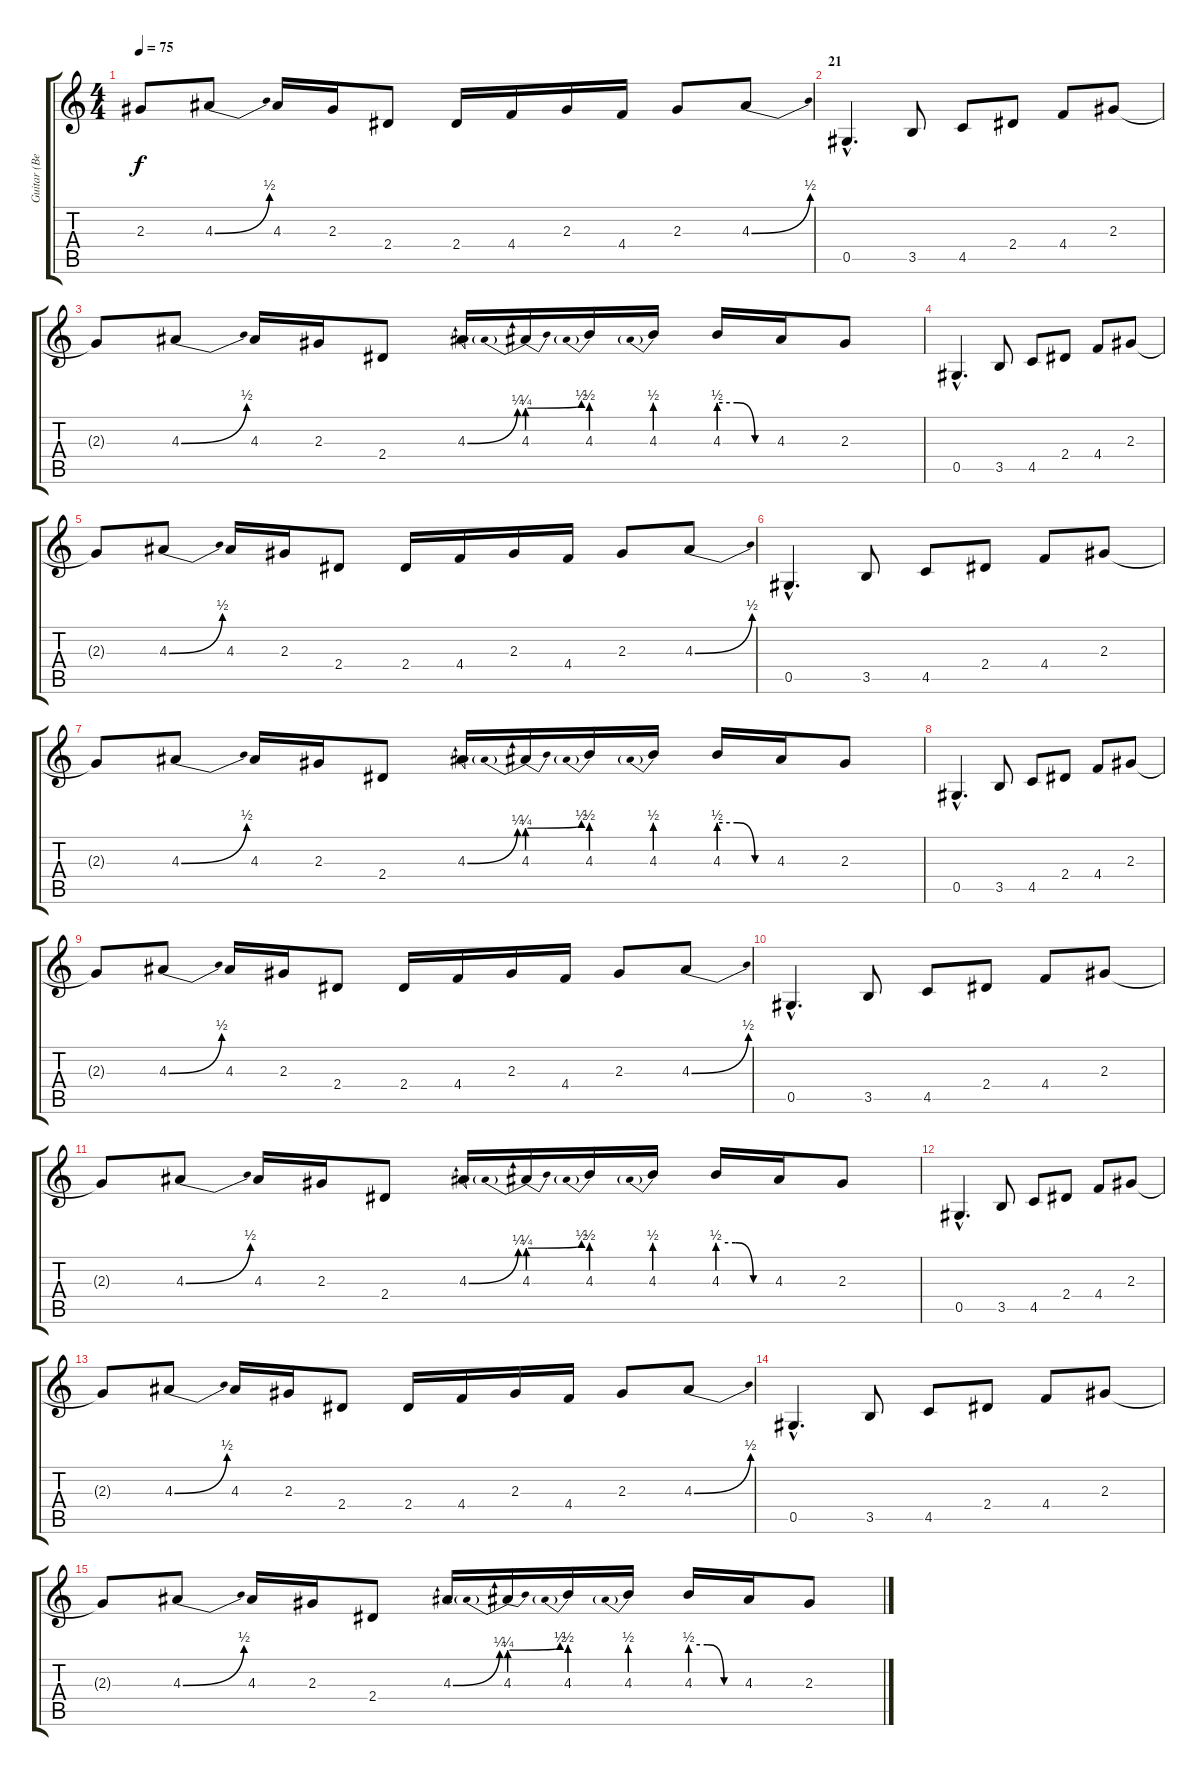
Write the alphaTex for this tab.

\track ("Guitar (Bernard butler)" "Guitar (Be") {instrument overdrivenguitar}
\staff {score tabs}
\tuning (Eb4 Bb3 Gb3 Db3 Ab2 Eb2) {hide}
\ts (4 4)
\tempo 75
\clef g2
\ks c
2.3{t}.8{dy f} 4.3{be (bend 0 0 60 2)}.8 4.3.16 2.3.16 2.4.8 2.4.16 4.4.16 2.3.16 4.4.16 2.3.8 4.3{be (bend 0 0 60 2)}.8 |
\section ("" "21")
0.5{hac}.4{d} 3.5.8 4.5.8 2.4.8 4.4.8 2.3.8 |
2.3{t}.8 4.3{be (bend 0 0 60 2)}.8 4.3.16 2.3.16 2.4.8 4.3{be (bend 0 0 60 1)}.16 4.3{be (prebendbend 0 1 60 2)}.16 4.3{be (prebend 0 2 60 2)}.16 4.3{be (prebend 0 2 60 2)}.16 4.3{be (custom 0 2 20 2 40 0 60 0)}.16 4.3.16 2.3.8 |
0.5{hac}.4{d} 3.5.8 4.5.8 2.4.8 4.4.8 2.3.8 |
2.3{t}.8 4.3{be (bend 0 0 60 2)}.8 4.3.16 2.3.16 2.4.8 2.4.16 4.4.16 2.3.16 4.4.16 2.3.8 4.3{be (bend 0 0 60 2)}.8 |
0.5{hac}.4{d} 3.5.8 4.5.8 2.4.8 4.4.8 2.3.8 |
2.3{t}.8 4.3{be (bend 0 0 60 2)}.8 4.3.16 2.3.16 2.4.8 4.3{be (bend 0 0 60 1)}.16 4.3{be (prebendbend 0 1 60 2)}.16 4.3{be (prebend 0 2 60 2)}.16 4.3{be (prebend 0 2 60 2)}.16 4.3{be (custom 0 2 20 2 40 0 60 0)}.16 4.3.16 2.3.8 |
0.5{hac}.4{d volume 9} 3.5.8 4.5.8 2.4.8 4.4.8 2.3.8 |
2.3{t}.8 4.3{be (bend 0 0 60 2)}.8 4.3.16 2.3.16 2.4.8 2.4.16 4.4.16 2.3.16 4.4.16 2.3.8 4.3{be (bend 0 0 60 2)}.8 |
0.5{hac}.4{d} 3.5.8 4.5.8 2.4.8 4.4.8 2.3.8 |
2.3{t}.8 4.3{be (bend 0 0 60 2)}.8 4.3.16 2.3.16 2.4.8 4.3{be (bend 0 0 60 1)}.16 4.3{be (prebendbend 0 1 60 2)}.16 4.3{be (prebend 0 2 60 2)}.16 4.3{be (prebend 0 2 60 2)}.16 4.3{be (custom 0 2 20 2 40 0 60 0)}.16 4.3.16 2.3.8 |
0.5{hac}.4{d volume 6} 3.5.8 4.5.8 2.4.8 4.4.8 2.3.8 |
2.3{t}.8 4.3{be (bend 0 0 60 2)}.8 4.3.16 2.3.16 2.4.8 2.4.16 4.4.16 2.3.16 4.4.16 2.3.8 4.3{be (bend 0 0 60 2)}.8 |
0.5{hac}.4{d volume 4} 3.5.8 4.5.8 2.4.8 4.4.8 2.3.8 |
2.3{t}.8 4.3{be (bend 0 0 60 2)}.8{volume 3} 4.3.16 2.3.16 2.4.8 4.3{be (bend 0 0 60 1)}.16 4.3{be (prebendbend 0 1 60 2)}.16 4.3{be (prebend 0 2 60 2)}.16{volume 2} 4.3{be (prebend 0 2 60 2)}.16 4.3{be (custom 0 2 20 2 40 0 60 0)}.16 4.3.16{volume 1} 2.3.8
